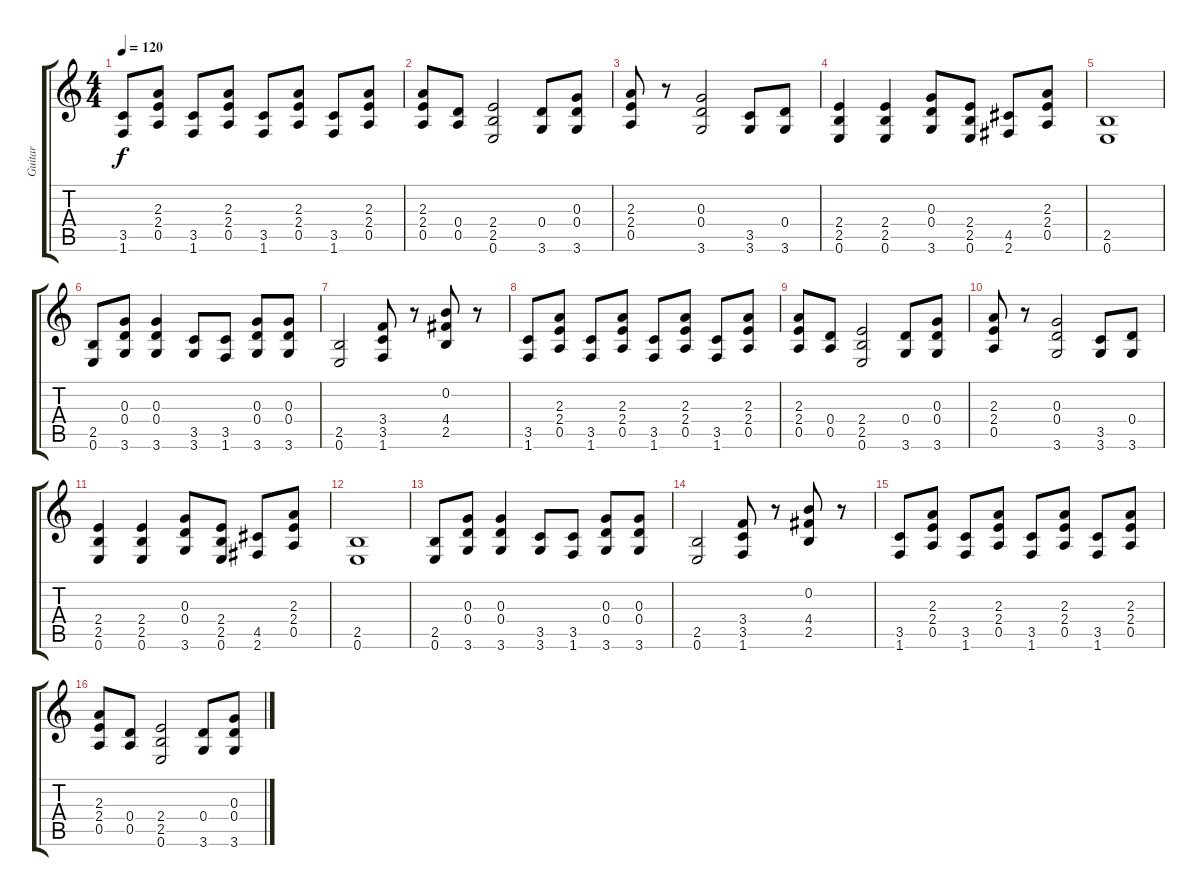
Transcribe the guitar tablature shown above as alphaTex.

\track ("Guitar" "Guitar") {instrument distortionguitar}
\staff {score tabs}
\tuning (E4 B3 G3 D3 A2 E2) {hide}
\ts (4 4)
\tempo 120
\clef g2
\ks c
(3.5 1.6).8{dy f} (2.3 2.4 0.5).8 (3.5 1.6).8 (2.3 2.4 0.5).8 (3.5 1.6).8 (2.3 2.4 0.5).8 (3.5 1.6).8 (2.3 2.4 0.5).8 |
(2.3 2.4 0.5).8 (0.4 0.5).8 (2.4 2.5 0.6).2 (0.4 3.6).8 (0.3 0.4 3.6).8 |
(2.3 2.4 0.5).8 r.8 (0.3 0.4 3.6).2 (3.5 3.6).8 (0.4 3.6).8 |
(2.4 2.5 0.6).4 (2.4 2.5 0.6).4 (0.3 0.4 3.6).8 (2.4 2.5 0.6).8 (4.5 2.6).8 (2.3 2.4 0.5).8 |
(2.5 0.6).1 |
(2.5 0.6).8 (0.3 0.4 3.6).8 (0.3 0.4 3.6).4 (3.5 3.6).8 (3.5 1.6).8 (0.3 0.4 3.6).8 (0.3 0.4 3.6).8 |
(2.5 0.6).2 (3.4 3.5 1.6).8 r.8 (0.2 4.4 2.5).8 r.8 |
(3.5 1.6).8 (2.3 2.4 0.5).8 (3.5 1.6).8 (2.3 2.4 0.5).8 (3.5 1.6).8 (2.3 2.4 0.5).8 (3.5 1.6).8 (2.3 2.4 0.5).8 |
(2.3 2.4 0.5).8 (0.4 0.5).8 (2.4 2.5 0.6).2 (0.4 3.6).8 (0.3 0.4 3.6).8 |
(2.3 2.4 0.5).8 r.8 (0.3 0.4 3.6).2 (3.5 3.6).8 (0.4 3.6).8 |
(2.4 2.5 0.6).4 (2.4 2.5 0.6).4 (0.3 0.4 3.6).8 (2.4 2.5 0.6).8 (4.5 2.6).8 (2.3 2.4 0.5).8 |
(2.5 0.6).1 |
(2.5 0.6).8 (0.3 0.4 3.6).8 (0.3 0.4 3.6).4 (3.5 3.6).8 (3.5 1.6).8 (0.3 0.4 3.6).8 (0.3 0.4 3.6).8 |
(2.5 0.6).2 (3.4 3.5 1.6).8 r.8 (0.2 4.4 2.5).8 r.8 |
(3.5 1.6).8 (2.3 2.4 0.5).8 (3.5 1.6).8 (2.3 2.4 0.5).8 (3.5 1.6).8 (2.3 2.4 0.5).8 (3.5 1.6).8 (2.3 2.4 0.5).8 |
(2.3 2.4 0.5).8 (0.4 0.5).8 (2.4 2.5 0.6).2 (0.4 3.6).8 (0.3 0.4 3.6).8
